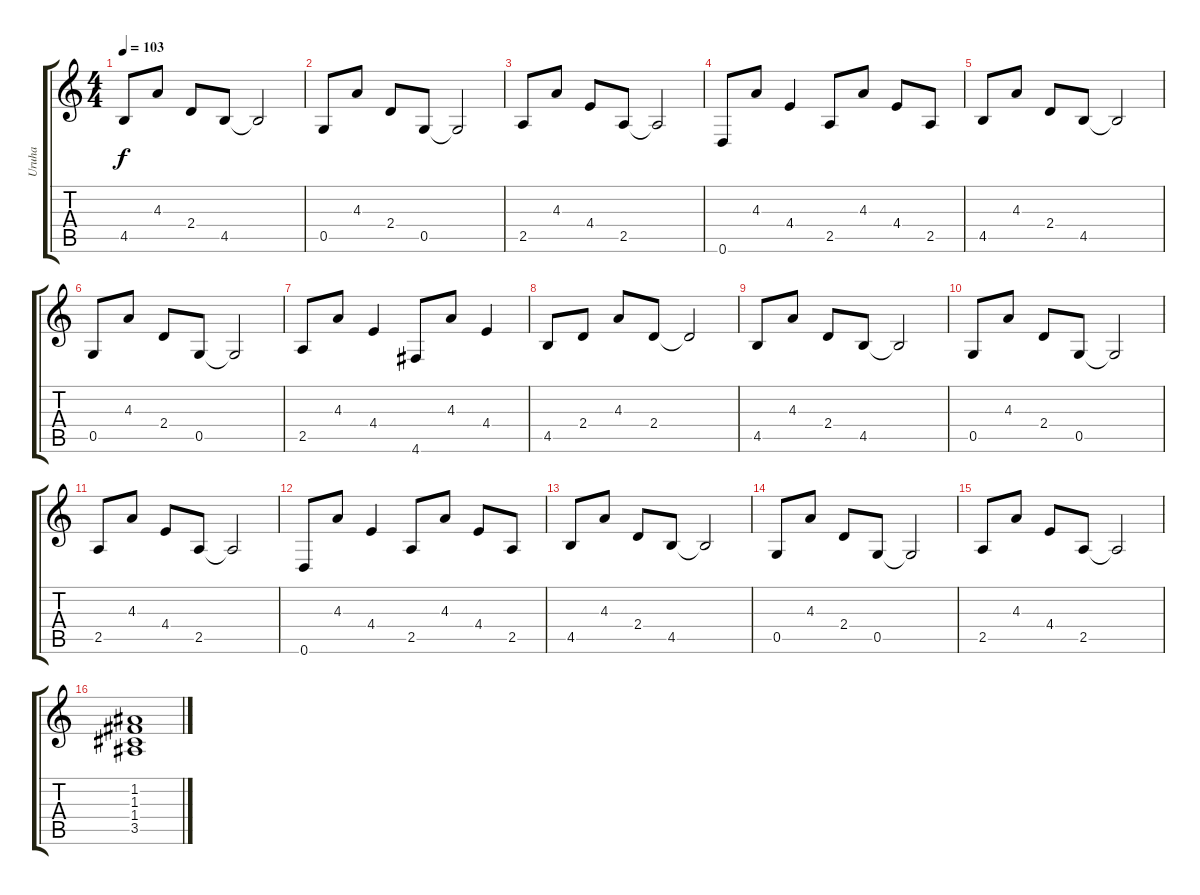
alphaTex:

\track ("Uruha" "Uruha") {instrument overdrivenguitar}
\staff {score tabs}
\tuning (D4 A3 F3 C3 G2 D2) {hide}
\ts (4 4)
\tempo 103
\clef g2
\ks c
4.5.8{dy f instrument electricguitarclean} 4.3.8 2.4.8 4.5.8 4.5{t}.2 |
0.5.8 4.3.8 2.4.8 0.5.8 0.5{t}.2 |
2.5.8 4.3.8 4.4.8 2.5.8 2.5{t}.2 |
0.6.8 4.3.8 4.4.4 2.5.8 4.3.8 4.4.8 2.5.8 |
4.5.8 4.3.8 2.4.8 4.5.8 4.5{t}.2 |
0.5.8 4.3.8 2.4.8 0.5.8 0.5{t}.2 |
2.5.8 4.3.8 4.4.4 4.6.8 4.3.8 4.4.4 |
4.5.8 2.4.8 4.3.8 2.4.8 2.4{t}.2 |
4.5.8 4.3.8 2.4.8 4.5.8 4.5{t}.2 |
0.5.8 4.3.8 2.4.8 0.5.8 0.5{t}.2 |
2.5.8 4.3.8 4.4.8 2.5.8 2.5{t}.2 |
0.6.8 4.3.8 4.4.4 2.5.8 4.3.8 4.4.8 2.5.8 |
4.5.8 4.3.8 2.4.8 4.5.8 4.5{t}.2 |
0.5.8 4.3.8 2.4.8 0.5.8 0.5{t}.2 |
2.5.8 4.3.8 4.4.8 2.5.8 2.5{t}.2 |
(1.2 1.3 1.4 3.5).1
